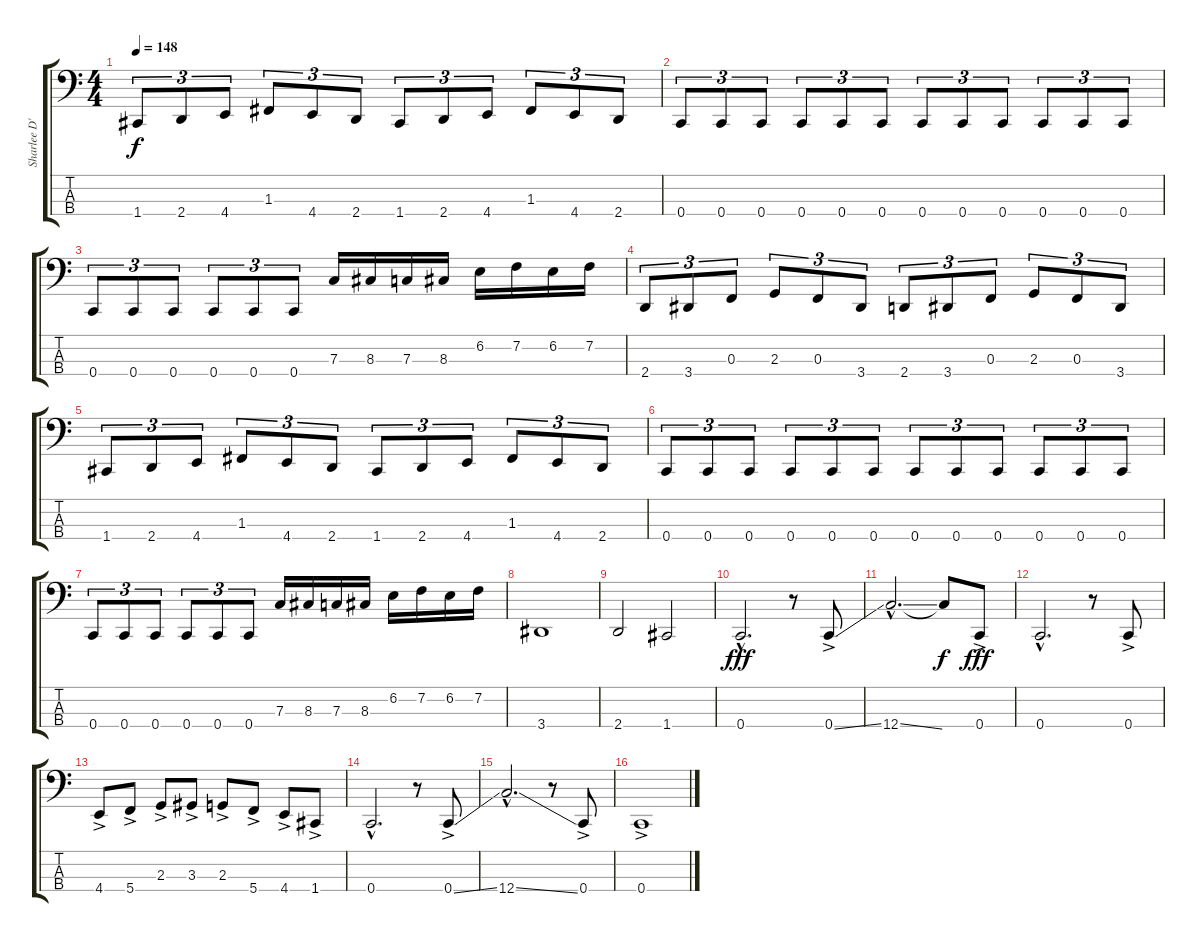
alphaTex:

\track ("Sharlee D'Angelo (Bass)" "Sharlee D'") {instrument electricbasspick}
\staff {score tabs}
\tuning (Eb2 Bb1 F1 C1) {hide}
\ts (4 4)
\tempo 148
\clef f4
\ks c
1.4.8{tu (3 2) dy f} 2.4.8{tu (3 2)} 4.4.8{tu (3 2)} 1.3.8{tu (3 2)} 4.4.8{tu (3 2)} 2.4.8{tu (3 2)} 1.4.8{tu (3 2)} 2.4.8{tu (3 2)} 4.4.8{tu (3 2)} 1.3.8{tu (3 2)} 4.4.8{tu (3 2)} 2.4.8{tu (3 2)} |
0.4.8{tu (3 2)} 0.4.8{tu (3 2)} 0.4.8{tu (3 2)} 0.4.8{tu (3 2)} 0.4.8{tu (3 2)} 0.4.8{tu (3 2)} 0.4.8{tu (3 2)} 0.4.8{tu (3 2)} 0.4.8{tu (3 2)} 0.4.8{tu (3 2)} 0.4.8{tu (3 2)} 0.4.8{tu (3 2)} |
0.4.8{tu (3 2)} 0.4.8{tu (3 2)} 0.4.8{tu (3 2)} 0.4.8{tu (3 2)} 0.4.8{tu (3 2)} 0.4.8{tu (3 2)} 7.3.16 8.3.16 7.3.16 8.3.16 6.2.16 7.2.16 6.2.16 7.2.16 |
2.4.8{tu (3 2)} 3.4.8{tu (3 2)} 0.3.8{tu (3 2)} 2.3.8{tu (3 2)} 0.3.8{tu (3 2)} 3.4.8{tu (3 2)} 2.4.8{tu (3 2)} 3.4.8{tu (3 2)} 0.3.8{tu (3 2)} 2.3.8{tu (3 2)} 0.3.8{tu (3 2)} 3.4.8{tu (3 2)} |
1.4.8{tu (3 2)} 2.4.8{tu (3 2)} 4.4.8{tu (3 2)} 1.3.8{tu (3 2)} 4.4.8{tu (3 2)} 2.4.8{tu (3 2)} 1.4.8{tu (3 2)} 2.4.8{tu (3 2)} 4.4.8{tu (3 2)} 1.3.8{tu (3 2)} 4.4.8{tu (3 2)} 2.4.8{tu (3 2)} |
0.4.8{tu (3 2)} 0.4.8{tu (3 2)} 0.4.8{tu (3 2)} 0.4.8{tu (3 2)} 0.4.8{tu (3 2)} 0.4.8{tu (3 2)} 0.4.8{tu (3 2)} 0.4.8{tu (3 2)} 0.4.8{tu (3 2)} 0.4.8{tu (3 2)} 0.4.8{tu (3 2)} 0.4.8{tu (3 2)} |
0.4.8{tu (3 2)} 0.4.8{tu (3 2)} 0.4.8{tu (3 2)} 0.4.8{tu (3 2)} 0.4.8{tu (3 2)} 0.4.8{tu (3 2)} 7.3.16 8.3.16 7.3.16 8.3.16 6.2.16 7.2.16 6.2.16 7.2.16 |
3.4.1 |
2.4.2 1.4.2 |
0.4{hac}.2{d dy fff} r.8 0.4{ss ac}.8 |
12.4{ss hac}.2{d} 12.4{t}.8{dy f} 0.4{ac}.8{dy fff} |
0.4{hac}.2{d} r.8 0.4{ac}.8 |
4.4{ac}.8 5.4{ac}.8 2.3{ac}.8 3.3{ac}.8 2.3{ac}.8 5.4{ac}.8 4.4{ac}.8 1.4{ac}.8 |
0.4{hac}.2{d} r.8 0.4{ss ac}.8 |
12.4{ss hac}.2{d} r.8 0.4{ac}.8 |
0.4{ac}.1
